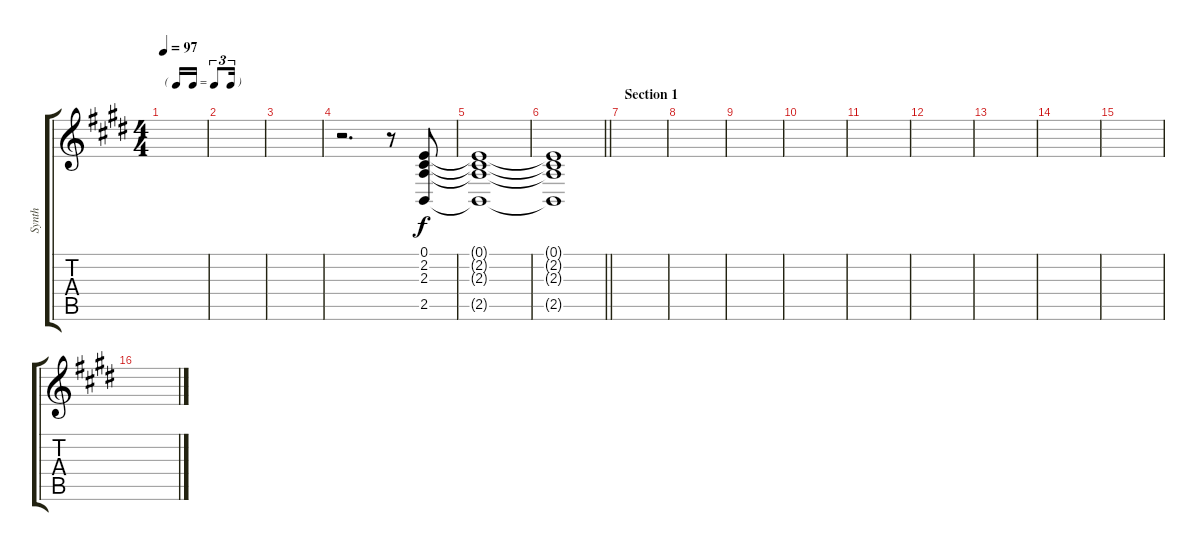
\track ("Synth" "Synth") {instrument synthstrings1}
\staff {score tabs}
\tuning (E4 B3 G3 D3 A2 E2) {hide}
\ts (4 4)
\tf triplet16th
\tempo 97
\clef g2
\ks e
|
\ks c#minor
|
\ks e
|
r.2{d} r.8 (0.1 2.2 2.3 2.5).8 |
\ks c#minor
(0.1{t} 2.2{t} 2.3{t} 2.5{t}).1 |
\barLineRight lightlight
(0.1{t} 2.2{t} 2.3{t} 2.5{t}).1 |
\section ("" "Section 1")
|
\ks e
|
\ks c#minor
|
\ks e
|
\ks c#minor
|
\ks e
|
\ks c#minor
|
\ks e
|
\ks c#minor
|
\ks e
